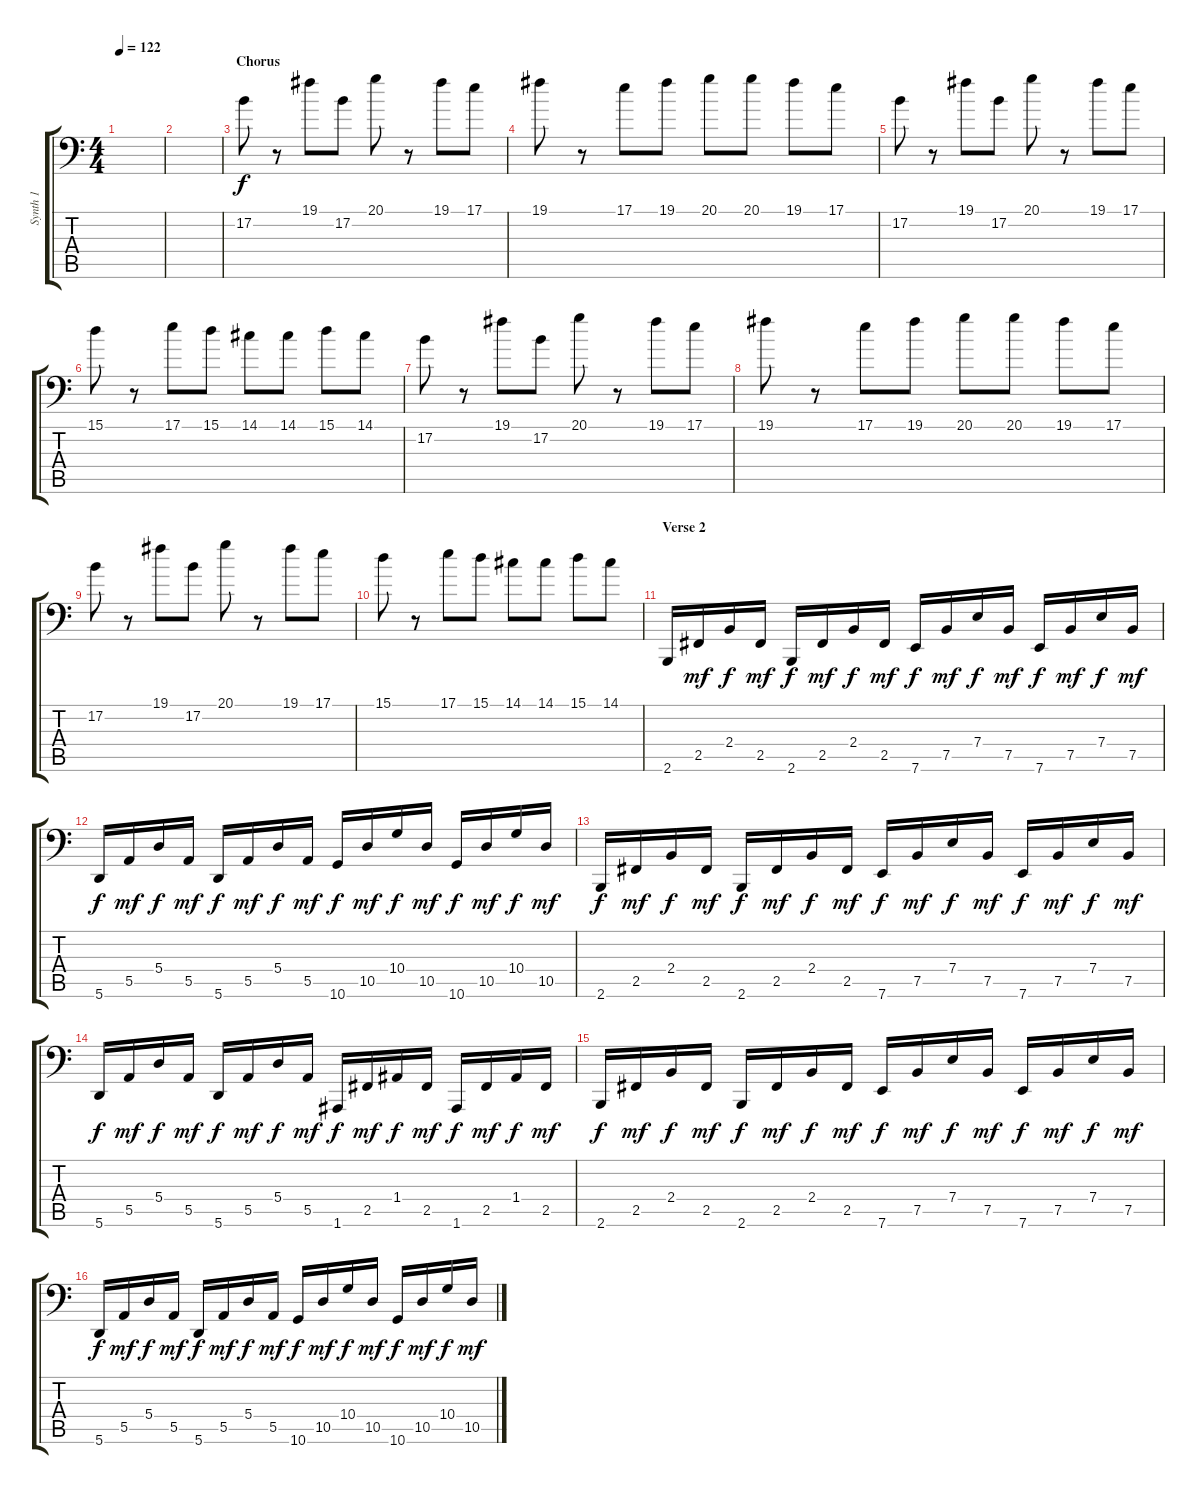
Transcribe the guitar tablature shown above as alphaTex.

\track ("Synth 1" "Synth 1") {instrument lead2sawtooth}
\staff {score tabs}
\tuning (B3 Gb3 D3 A2 E2 A1) {hide}
\ts (4 4)
\tempo 122
\clef f4
\ks c
|
|
\section ("" "Chorus")
17.2.8{dy f volume 14 instrument lead2sawtooth} r.8 19.1.8 17.2.8 20.1.8 r.8 19.1.8 17.1.8 |
19.1.8 r.8 17.1.8 19.1.8 20.1.8 20.1.8 19.1.8 17.1.8 |
17.2.8 r.8 19.1.8 17.2.8 20.1.8 r.8 19.1.8 17.1.8 |
15.1.8 r.8 17.1.8 15.1.8 14.1.8 14.1.8 15.1.8 14.1.8 |
17.2.8 r.8 19.1.8 17.2.8 20.1.8 r.8 19.1.8 17.1.8 |
19.1.8 r.8 17.1.8 19.1.8 20.1.8 20.1.8 19.1.8 17.1.8 |
17.2.8 r.8 19.1.8 17.2.8 20.1.8 r.8 19.1.8 17.1.8 |
15.1.8 r.8 17.1.8 15.1.8 14.1.8 14.1.8 15.1.8 14.1.8 |
\section ("" "Verse 2")
2.6.16{volume 16 instrument pad3polysynth} 2.5.16{dy mf} 2.4.16{dy f} 2.5.16{dy mf} 2.6.16{dy f} 2.5.16{dy mf} 2.4.16{dy f} 2.5.16{dy mf} 7.6.16{dy f} 7.5.16{dy mf} 7.4.16{dy f} 7.5.16{dy mf} 7.6.16{dy f} 7.5.16{dy mf} 7.4.16{dy f} 7.5.16{dy mf} |
5.6.16{dy f} 5.5.16{dy mf} 5.4.16{dy f} 5.5.16{dy mf} 5.6.16{dy f} 5.5.16{dy mf} 5.4.16{dy f} 5.5.16{dy mf} 10.6.16{dy f} 10.5.16{dy mf} 10.4.16{dy f} 10.5.16{dy mf} 10.6.16{dy f} 10.5.16{dy mf} 10.4.16{dy f} 10.5.16{dy mf} |
2.6.16{dy f} 2.5.16{dy mf} 2.4.16{dy f} 2.5.16{dy mf} 2.6.16{dy f} 2.5.16{dy mf} 2.4.16{dy f} 2.5.16{dy mf} 7.6.16{dy f} 7.5.16{dy mf} 7.4.16{dy f} 7.5.16{dy mf} 7.6.16{dy f} 7.5.16{dy mf} 7.4.16{dy f} 7.5.16{dy mf} |
5.6.16{dy f} 5.5.16{dy mf} 5.4.16{dy f} 5.5.16{dy mf} 5.6.16{dy f} 5.5.16{dy mf} 5.4.16{dy f} 5.5.16{dy mf} 1.6.16{dy f} 2.5.16{dy mf} 1.4.16{dy f} 2.5.16{dy mf} 1.6.16{dy f} 2.5.16{dy mf} 1.4.16{dy f} 2.5.16{dy mf} |
2.6.16{dy f} 2.5.16{dy mf} 2.4.16{dy f} 2.5.16{dy mf} 2.6.16{dy f} 2.5.16{dy mf} 2.4.16{dy f} 2.5.16{dy mf} 7.6.16{dy f} 7.5.16{dy mf} 7.4.16{dy f} 7.5.16{dy mf} 7.6.16{dy f} 7.5.16{dy mf} 7.4.16{dy f} 7.5.16{dy mf} |
5.6.16{dy f} 5.5.16{dy mf} 5.4.16{dy f} 5.5.16{dy mf} 5.6.16{dy f} 5.5.16{dy mf} 5.4.16{dy f} 5.5.16{dy mf} 10.6.16{dy f} 10.5.16{dy mf} 10.4.16{dy f} 10.5.16{dy mf} 10.6.16{dy f} 10.5.16{dy mf} 10.4.16{dy f} 10.5.16{dy mf}
